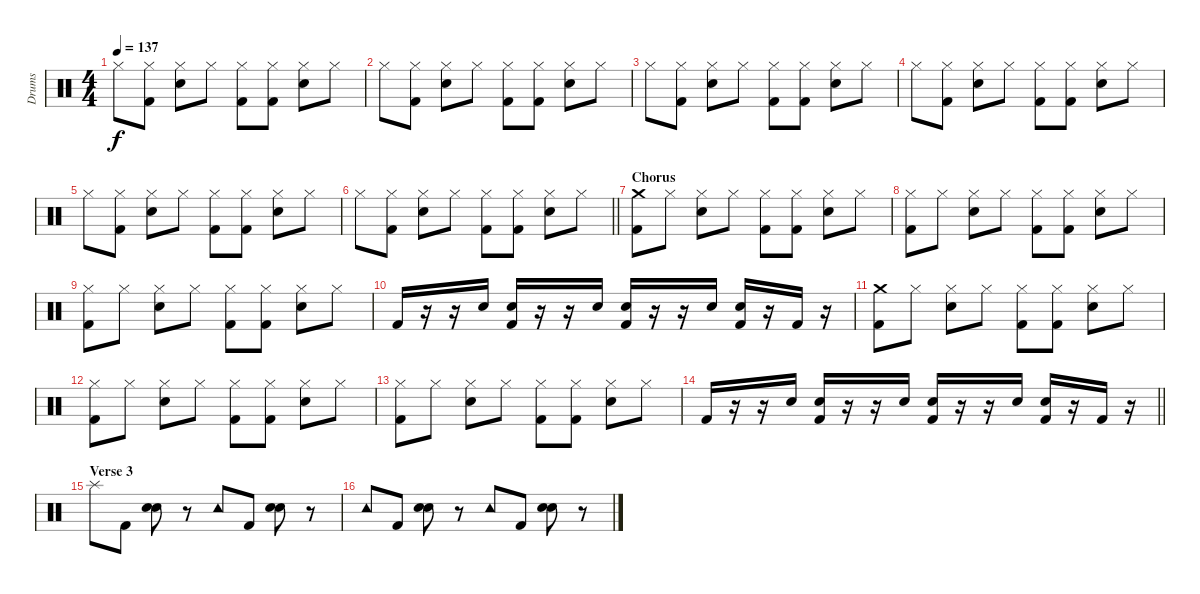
\track ("Drums" "Drums") {instrument percussion}
\staff {score}
\articulation defaults
\ts (4 4)
\tempo 137
\clef neutral
\ks c "Hi-Hat (closed)".8{dy f}
("Hi-Hat (closed)" "Kick (hit) 2").8 ("Hi-Hat (closed)" "Snare (hit) 2").8 "Hi-Hat (closed)".8 ("Hi-Hat (closed)" "Kick (hit) 2").8 ("Hi-Hat (closed)" "Kick (hit) 2").8 ("Hi-Hat (closed)" "Snare (hit) 2").8 "Hi-Hat (closed)".8 |
"Hi-Hat (closed)".8 ("Hi-Hat (closed)" "Kick (hit) 2").8 ("Hi-Hat (closed)" "Snare (hit) 2").8 "Hi-Hat (closed)".8 ("Hi-Hat (closed)" "Kick (hit) 2").8 ("Hi-Hat (closed)" "Kick (hit) 2").8 ("Hi-Hat (closed)" "Snare (hit) 2").8 "Hi-Hat (closed)".8 |
"Hi-Hat (closed)".8 ("Hi-Hat (closed)" "Kick (hit) 2").8 ("Hi-Hat (closed)" "Snare (hit) 2").8 "Hi-Hat (closed)".8 ("Hi-Hat (closed)" "Kick (hit) 2").8 ("Hi-Hat (closed)" "Kick (hit) 2").8 ("Hi-Hat (closed)" "Snare (hit) 2").8 "Hi-Hat (closed)".8 |
"Hi-Hat (closed)".8 ("Hi-Hat (closed)" "Kick (hit) 2").8 ("Hi-Hat (closed)" "Snare (hit) 2").8 "Hi-Hat (closed)".8 ("Hi-Hat (closed)" "Kick (hit) 2").8 ("Hi-Hat (closed)" "Kick (hit) 2").8 ("Hi-Hat (closed)" "Snare (hit) 2").8 "Hi-Hat (closed)".8 |
"Hi-Hat (closed)".8 ("Hi-Hat (closed)" "Kick (hit) 2").8 ("Hi-Hat (closed)" "Snare (hit) 2").8 "Hi-Hat (closed)".8 ("Hi-Hat (closed)" "Kick (hit) 2").8 ("Hi-Hat (closed)" "Kick (hit) 2").8 ("Hi-Hat (closed)" "Snare (hit) 2").8 "Hi-Hat (closed)".8 |
\barLineRight lightlight "Hi-Hat (closed)".8
("Hi-Hat (closed)" "Kick (hit) 2").8 ("Hi-Hat (closed)" "Snare (hit) 2").8 "Hi-Hat (closed)".8 ("Hi-Hat (closed)" "Kick (hit) 2").8 ("Hi-Hat (closed)" "Kick (hit) 2").8 ("Hi-Hat (closed)" "Snare (hit) 2").8 "Hi-Hat (closed)".8 |
\section ("" "Chorus")
("Crash medium (hit)" "Kick (hit) 2").8 "Hi-Hat (closed)".8 ("Hi-Hat (closed)" "Snare (hit) 2").8 "Hi-Hat (closed)".8 ("Hi-Hat (closed)" "Kick (hit) 2").8 ("Hi-Hat (closed)" "Kick (hit) 2").8 ("Hi-Hat (closed)" "Snare (hit) 2").8 "Hi-Hat (closed)".8 |
("Hi-Hat (closed)" "Kick (hit) 2").8 "Hi-Hat (closed)".8 ("Hi-Hat (closed)" "Snare (hit) 2").8 "Hi-Hat (closed)".8 ("Hi-Hat (closed)" "Kick (hit) 2").8 ("Hi-Hat (closed)" "Kick (hit) 2").8 ("Hi-Hat (closed)" "Snare (hit) 2").8 "Hi-Hat (closed)".8 |
("Hi-Hat (closed)" "Kick (hit) 2").8 "Hi-Hat (closed)".8 ("Hi-Hat (closed)" "Snare (hit) 2").8 "Hi-Hat (closed)".8 ("Hi-Hat (closed)" "Kick (hit) 2").8 ("Hi-Hat (closed)" "Kick (hit) 2").8 ("Hi-Hat (closed)" "Snare (hit) 2").8 "Hi-Hat (closed)".8 |
"Kick (hit) 2".16 r.16 r.16 "Snare (hit) 2".16 ("Snare (hit) 2" "Kick (hit) 2").16 r.16 r.16 "Snare (hit) 2".16 ("Snare (hit) 2" "Kick (hit) 2").16 r.16 r.16 "Snare (hit) 2".16 ("Snare (hit) 2" "Kick (hit) 2").16 r.16 "Kick (hit) 2".16 r.16 |
("Crash medium (hit)" "Kick (hit) 2").8 "Hi-Hat (closed)".8 ("Hi-Hat (closed)" "Snare (hit) 2").8 "Hi-Hat (closed)".8 ("Hi-Hat (closed)" "Kick (hit) 2").8 ("Hi-Hat (closed)" "Kick (hit) 2").8 ("Hi-Hat (closed)" "Snare (hit) 2").8 "Hi-Hat (closed)".8 |
("Hi-Hat (closed)" "Kick (hit) 2").8 "Hi-Hat (closed)".8 ("Hi-Hat (closed)" "Snare (hit) 2").8 "Hi-Hat (closed)".8 ("Hi-Hat (closed)" "Kick (hit) 2").8 ("Hi-Hat (closed)" "Kick (hit) 2").8 ("Hi-Hat (closed)" "Snare (hit) 2").8 "Hi-Hat (closed)".8 |
("Hi-Hat (closed)" "Kick (hit) 2").8 "Hi-Hat (closed)".8 ("Hi-Hat (closed)" "Snare (hit) 2").8 "Hi-Hat (closed)".8 ("Hi-Hat (closed)" "Kick (hit) 2").8 ("Hi-Hat (closed)" "Kick (hit) 2").8 ("Hi-Hat (closed)" "Snare (hit) 2").8 "Hi-Hat (closed)".8 |
\barLineRight lightlight "Kick (hit) 2".16
r.16 r.16 "Snare (hit) 2".16 ("Snare (hit) 2" "Kick (hit) 2").16 r.16 r.16 "Snare (hit) 2".16 ("Snare (hit) 2" "Kick (hit) 2").16 r.16 r.16 "Snare (hit) 2".16 ("Snare (hit) 2" "Kick (hit) 2").16 r.16 "Kick (hit) 2".16 r.16 |
\section ("" "Verse 3")
"Splash (hit)".8 "Kick (hit) 2".8 ("Hand Clap (hit)" "Snare (hit) 2").8 r.8 "Tambourine (hit)".8 "Kick (hit) 2".8 ("Hand Clap (hit)" "Snare (hit) 2").8 r.8 |
"Tambourine (hit)".8 "Kick (hit) 2".8 ("Hand Clap (hit)" "Snare (hit) 2").8 r.8 "Tambourine (hit)".8 "Kick (hit) 2".8 ("Hand Clap (hit)" "Snare (hit) 2").8 r.8
